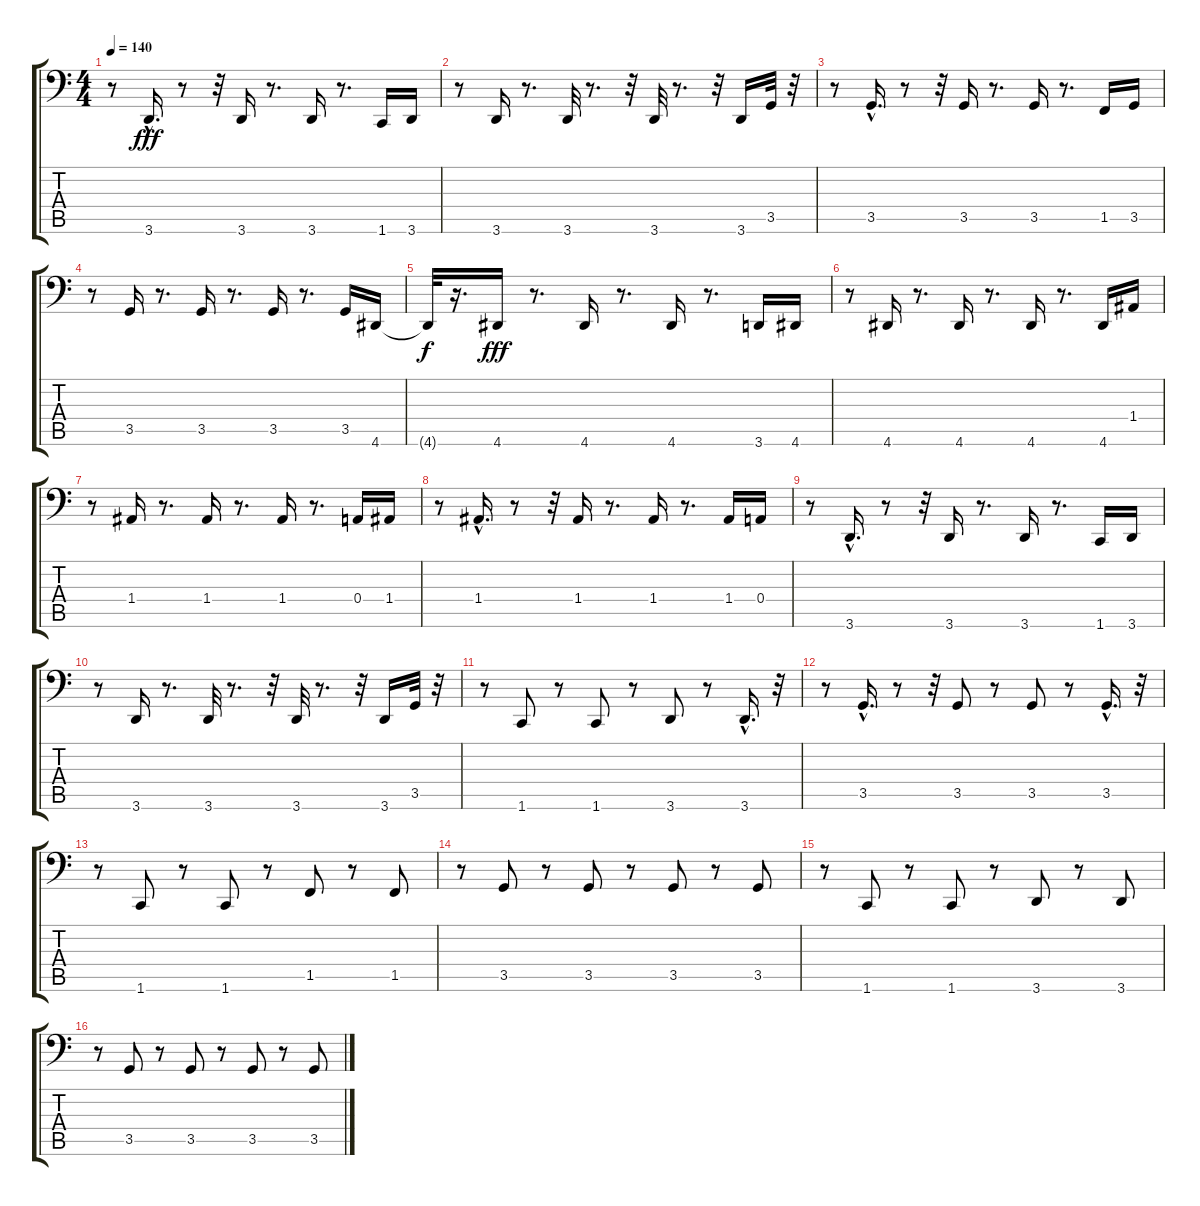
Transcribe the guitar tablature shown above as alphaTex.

\track "" {instrument synthbass1}
\staff {score tabs}
\tuning (C3 G2 D2 A1 E1 B0) {hide}
\ts (4 4)
\tempo 140
\clef f4
\ks c
r.8{dy fff} 3.6{hac}.16{d} r.8 r.32 3.6.16 r.8{d} 3.6.16 r.8{d} 1.6.16 3.6.16 |
r.8 3.6.16 r.8{d} 3.6.32 r.8{d} r.32 3.6.32 r.8{d} r.32 3.6.16 3.5.32 r.32 |
r.8 3.5{hac}.16{d} r.8 r.32 3.5.16 r.8{d} 3.5.16 r.8{d} 1.5.16 3.5.16 |
r.8 3.5.16 r.8{d} 3.5.16 r.8{d} 3.5.16 r.8{d} 3.5.16 4.6.16 |
4.6{t}.32{dy f} r.16{d} 4.6.16{dy fff} r.8{d} 4.6.16 r.8{d} 4.6.16 r.8{d} 3.6.16 4.6.16 |
r.8 4.6.16 r.8{d} 4.6.16 r.8{d} 4.6.16 r.8{d} 4.6.16 1.4.16 |
r.8 1.4.16 r.8{d} 1.4.16 r.8{d} 1.4.16 r.8{d} 0.4.16 1.4.16 |
r.8 1.4{hac}.16{d} r.8 r.32 1.4.16 r.8{d} 1.4.16 r.8{d} 1.4.16 0.4.16 |
r.8 3.6{hac}.16{d} r.8 r.32 3.6.16 r.8{d} 3.6.16 r.8{d} 1.6.16 3.6.16 |
r.8 3.6.16 r.8{d} 3.6.32 r.8{d} r.32 3.6.32 r.8{d} r.32 3.6.16 3.5.32 r.32 |
r.8 1.6.8 r.8 1.6.8 r.8 3.6.8 r.8 3.6{hac}.16{d} r.32 |
r.8 3.5{hac}.16{d} r.8 r.32 3.5.8 r.8 3.5.8 r.8 3.5{hac}.16{d} r.32 |
r.8 1.6.8 r.8 1.6.8 r.8 1.5.8 r.8 1.5.8 |
r.8 3.5.8 r.8 3.5.8 r.8 3.5.8 r.8 3.5.8 |
r.8 1.6.8 r.8 1.6.8 r.8 3.6.8 r.8 3.6.8 |
r.8 3.5.8 r.8 3.5.8 r.8 3.5.8 r.8 3.5.8
